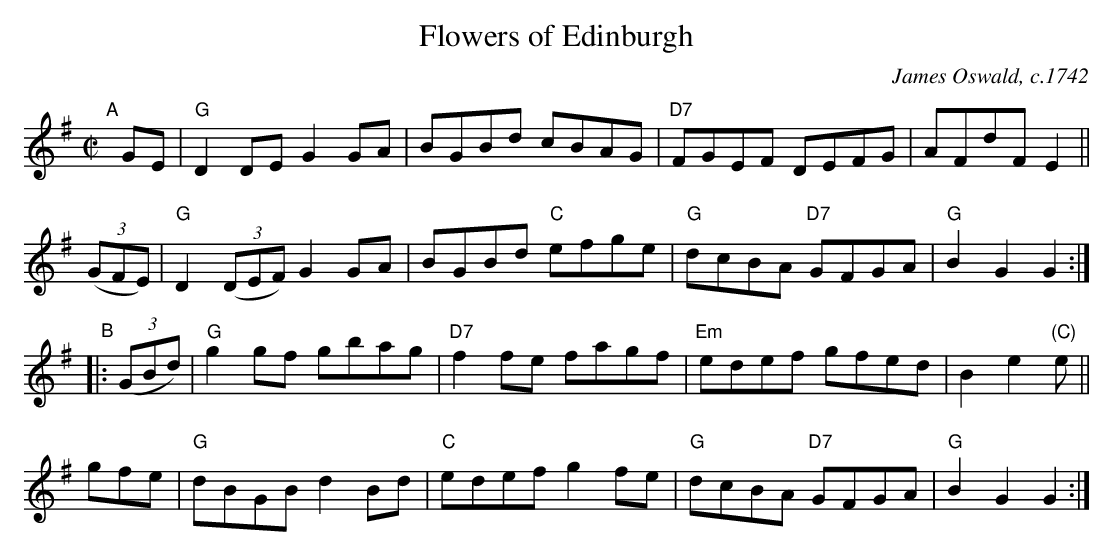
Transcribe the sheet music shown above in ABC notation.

X:1
T: Flowers of Edinburgh
C: James Oswald, c.1742
M: C|
L: 1/8
K: G
"^A"[|]\
GE | "G"D2DE G2GA | BGBd cBAG | "D7"FGEF DEFG | AFdF E2 ||
((3GFE) | "G"D2((3DEF)  G2GA | BGBd "C"efge | "G"dcBA "D7"GFGA | "G"B2G2 G2 :|
"^B"|:\
((3GBd) | "G"g2gf gbag | "D7"f2fe fagf | "Em"edef gfed | B2e2 "(C)"e ||
gfe | "G"dBGB d2Bd | "C"edef g2fe | "G"dcBA "D7"GFGA | "G"B2G2 G2 :|
